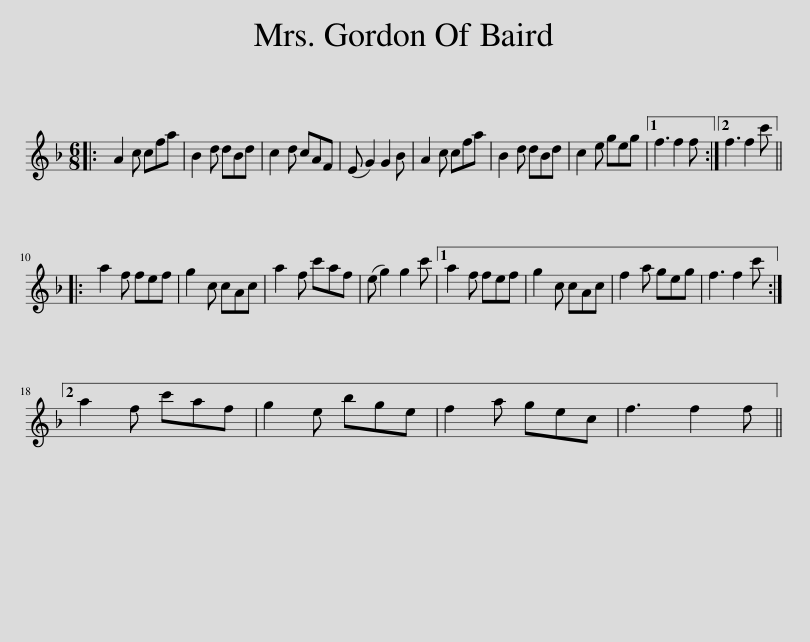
X:1
L:1/8
M:6/8
I:linebreak $
K:F
V:1 treble
V:1
|: A2 c cfa | B2 d dBd | c2 d cAF | (E G2) G2 B | A2 c cfa | %5
 B2 d dBd | c2 e geg |1 f3 f2 f :|2 f3 f2 c' |:$ a2 f fef | %10
 g2 c cAc | a2 f c'af | (e g2) g2 c' |1 a2 f fef | g2 c cAc | %15
 f2 a geg | f3 f2 c' :|2$ a2 f c'af | g2 e bge | f2 a gec | %20
 f3 f2 f || %21
